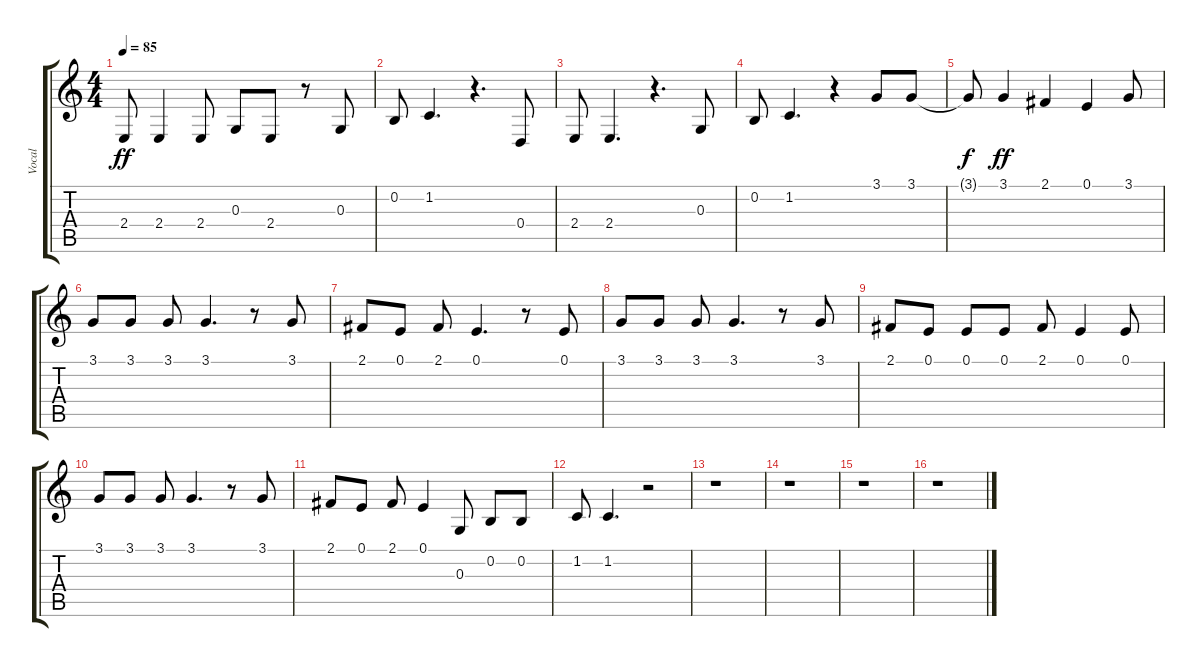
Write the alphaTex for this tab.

\track ("Vocal" "Vocal") {instrument pad1newage}
\staff {score tabs}
\tuning (E4 B3 G3 D3 A2 E2) {hide}
\ts (4 4)
\tempo 85
\clef g2
\ks c
2.4.8{dy ff} 2.4.4 2.4.8 0.3.8 2.4.8 r.8 0.3.8 |
0.2.8 1.2.4{d} r.4{d} 0.4.8 |
2.4.8 2.4.4{d} r.4{d} 0.3.8 |
0.2.8 1.2.4{d} r.4 3.1.8 3.1.8 |
3.1{t}.8{dy f} 3.1.4{dy ff} 2.1.4 0.1.4 3.1.8 |
3.1.8 3.1.8 3.1.8 3.1.4{d} r.8 3.1.8 |
2.1.8 0.1.8 2.1.8 0.1.4{d} r.8 0.1.8 |
3.1.8 3.1.8 3.1.8 3.1.4{d} r.8 3.1.8 |
2.1.8 0.1.8 0.1.8 0.1.8 2.1.8 0.1.4 0.1.8 |
3.1.8 3.1.8 3.1.8 3.1.4{d} r.8 3.1.8 |
2.1.8 0.1.8 2.1.8 0.1.4 0.3.8 0.2.8 0.2.8 |
1.2.8 1.2.4{d} r.2 |
r.1 |
r.1 |
r.1 |
r.1
